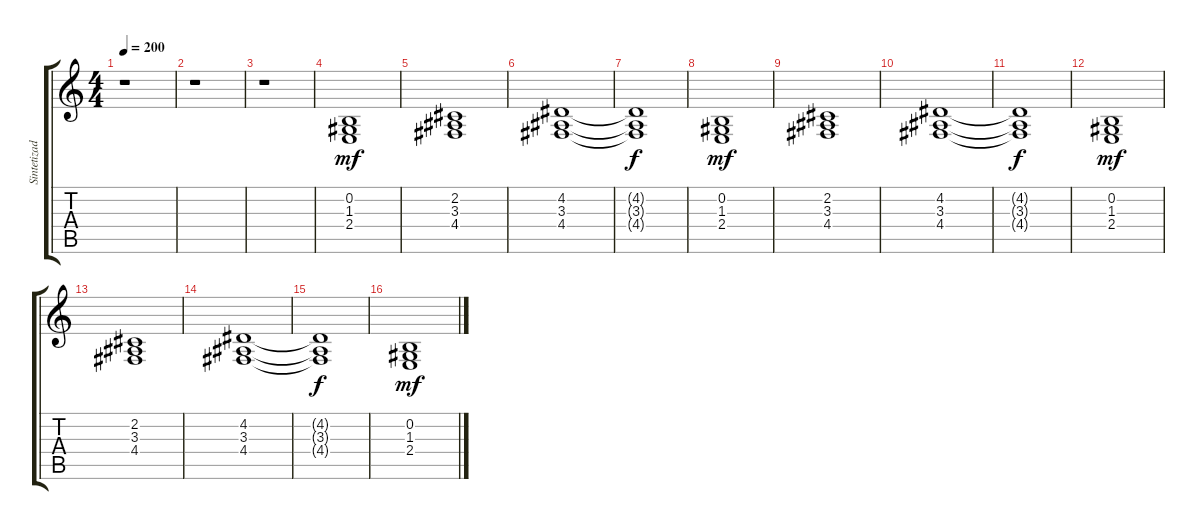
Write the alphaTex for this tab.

\track ("Sintetizador 4" "Sintetizad") {instrument brightacousticpiano}
\staff {score tabs}
\tuning (E4 B3 G3 D3 A2 E2) {hide}
\ts (4 4)
\tempo 200
\clef g2
\ks c
r.1{dy f} |
r.1 |
r.1 |
(0.2 1.3 2.4).1{dy mf} |
(2.2 3.3 4.4).1 |
(4.2 3.3 4.4).1 |
(4.2{t} 3.3{t} 4.4{t}).1{dy f} |
(0.2 1.3 2.4).1{dy mf} |
(2.2 3.3 4.4).1 |
(4.2 3.3 4.4).1 |
(4.2{t} 3.3{t} 4.4{t}).1{dy f} |
(0.2 1.3 2.4).1{dy mf} |
(2.2 3.3 4.4).1 |
(4.2 3.3 4.4).1 |
(4.2{t} 3.3{t} 4.4{t}).1{dy f} |
(0.2 1.3 2.4).1{dy mf}
